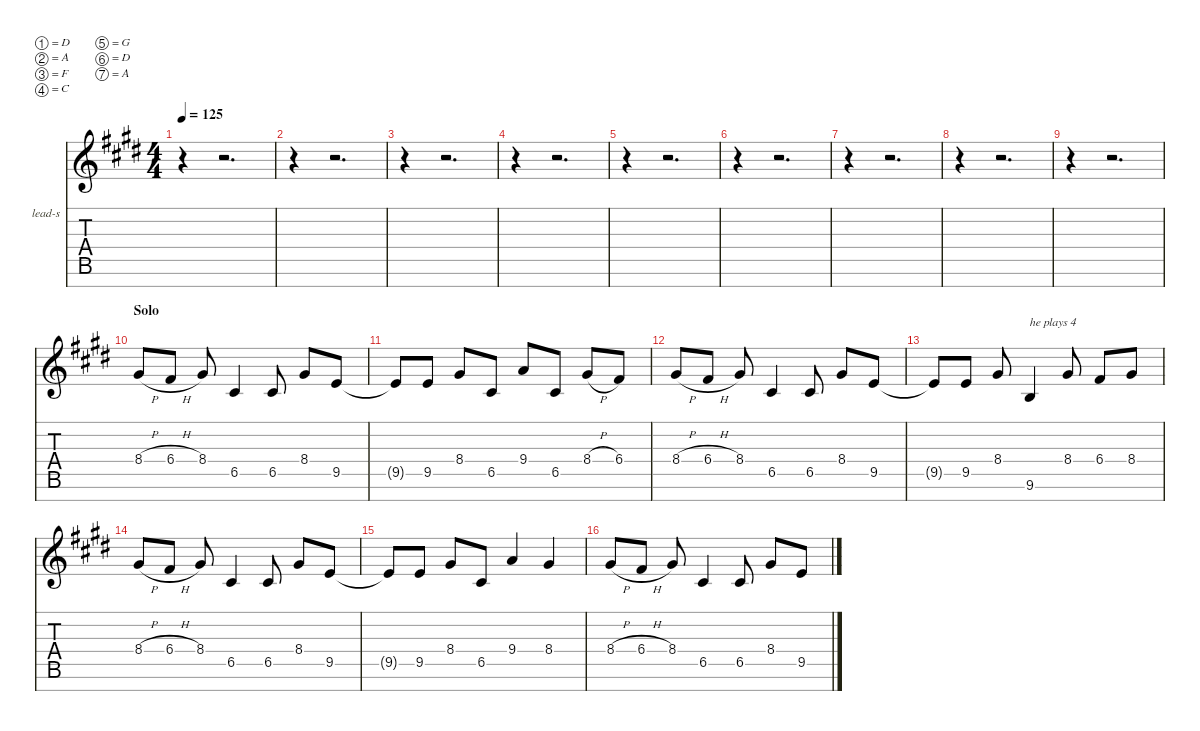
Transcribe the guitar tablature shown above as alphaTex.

\defaultSystemsLayout 4
\hideDynamics
\bracketExtendMode nobrackets
\firstSystemTrackNameOrientation horizontal
\otherSystemsTrackNameOrientation horizontal
\track ("lead" "lead-s") {defaultSystemsLayout 4 solo instrument overdrivenguitar}
\staff {score tabs}
\tuning (D4 A3 F3 C3 G2 D2 A1)
\ts (4 4)
\scale
1.20972
\tempo 125
\accidentals auto
\clef g2
\ottava regular
\simile none
\scale
1.20972
\ks c#minor
r.4{dy mf beam Down} r.2{d beam Down} |
\scale
0.930095
\scale
0.930095 r.4{beam Down} r.2{d beam Down} |
\scale
0.930095
\scale
0.930095 r.4{beam Down} r.2{d beam Down} |
\scale
0.930095
\scale
0.930095 r.4{beam Down} r.2{d beam Down} |
\scale
1.20972
\scale
1.20972 r.4{beam Down} r.2{d beam Down} |
\scale
0.930095
\scale
0.930095 r.4{beam Down} r.2{d beam Down} |
\scale
0.930095
\scale
0.930095 r.4{beam Down} r.2{d beam Down} |
\scale
0.930095
\scale
0.930095 r.4{beam Down} r.2{d beam Down} |
\scale
1.22298
\scale
1.22298 r.4{beam Down} r.2{d beam Down} |
\section ("" "Solo")
\scale
0.925674
\scale
0.925674 8.4{h acc #}.8{beam Up} 6.4{h acc #}.8{beam Up} 8.4{acc #}.8{beam Up} 6.5{acc #}.4{beam Up} 6.5{acc #}.8{beam Up} 8.4{acc #}.8{beam Up} 9.5{acc forcenatural}.8{beam Up} |
\scale
0.925674
\scale
0.925674 9.5{t acc forcenatural}.8{beam Up} 9.5{acc forcenatural}.8{beam Up} 8.4{acc #}.8{beam Up} 6.5{acc #}.8{beam Up} 9.4{acc forcenatural}.8{beam Up} 6.5{acc #}.8{beam Up} 8.4{h acc #}.8{beam Up} 6.4{acc #}.8{beam Up} |
\scale
0.925674
\scale
0.925674 8.4{h acc #}.8{beam Up} 6.4{h acc #}.8{beam Up} 8.4{acc #}.8{beam Up} 6.5{acc #}.4{beam Up} 6.5{acc #}.8{beam Up} 8.4{acc #}.8{beam Up} 9.5{acc forcenatural}.8{beam Up} |
\scale
1.20972
\scale
1.20972 9.5{t acc forcenatural}.8{beam Up} 9.5{acc forcenatural}.8{beam Up} 8.4{acc #}.8{beam Up} 9.6{acc forcenatural}.4{txt "he plays 4" beam Up} 8.4{acc #}.8{beam Up} 6.4{acc #}.8{beam Up} 8.4{acc #}.8{beam Up} |
\scale
0.930095
\scale
0.930095 8.4{h acc #}.8{beam Up} 6.4{h acc #}.8{beam Up} 8.4{acc #}.8{beam Up} 6.5{acc #}.4{beam Up} 6.5{acc #}.8{beam Up} 8.4{acc #}.8{beam Up} 9.5{acc forcenatural}.8{beam Up} |
\scale
0.930095
\scale
0.930095 9.5{t acc forcenatural}.8{beam Up} 9.5{acc forcenatural}.8{beam Up} 8.4{acc #}.8{beam Up} 6.5{acc #}.8{beam Up} 9.4{acc forcenatural}.4{beam Up} 8.4{acc #}.4{beam Up} |
\scale
0.930095
\scale
0.930095 8.4{h acc #}.8{beam Up} 6.4{h acc #}.8{beam Up} 8.4{acc #}.8{beam Up} 6.5{acc #}.4{beam Up} 6.5{acc #}.8{beam Up} 8.4{acc #}.8{beam Up} 9.5{acc forcenatural}.8{beam Up}
